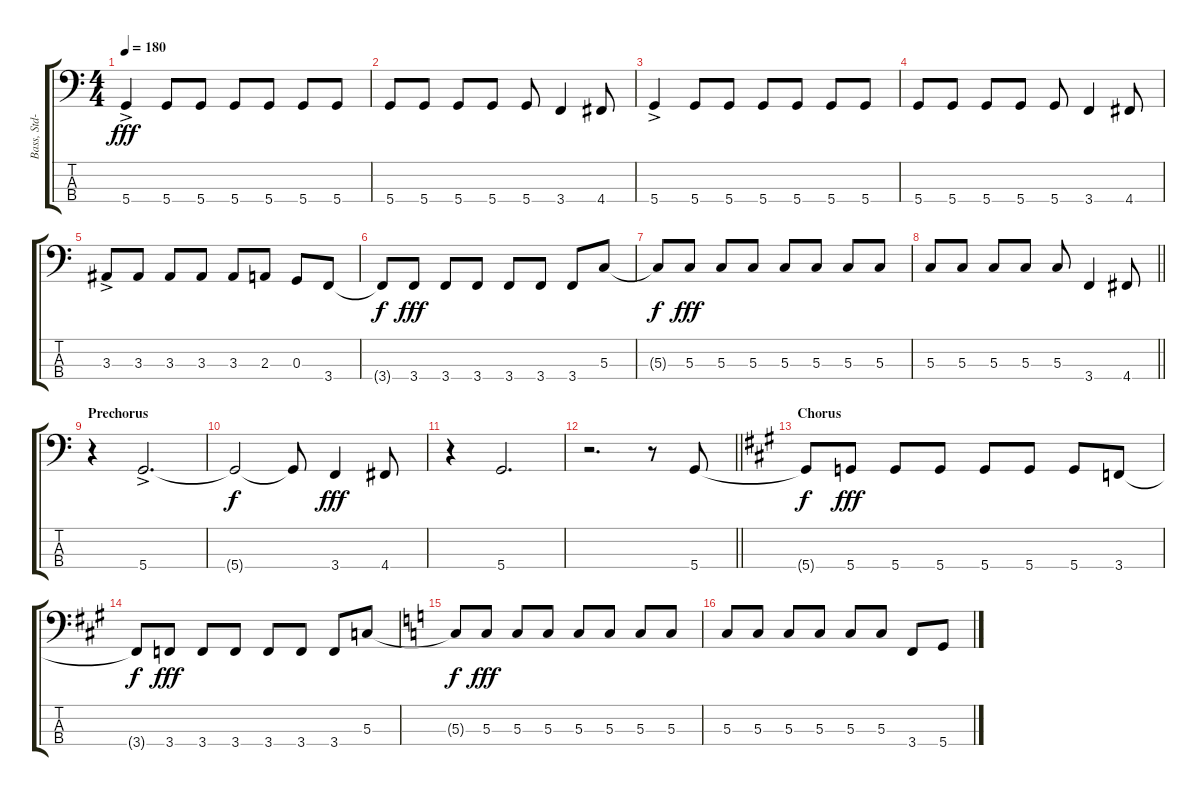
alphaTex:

\track ("Bass, Std-D" "Bass, Std-") {instrument electricbasspick}
\staff {score tabs}
\tuning (F2 C2 G1 D1) {hide}
\ts (4 4)
\tempo 180
\clef f4
\ks c
5.4{ac}.4{dy fff} 5.4.8 5.4.8 5.4.8 5.4.8 5.4.8 5.4.8 |
5.4.8 5.4.8 5.4.8 5.4.8 5.4.8 3.4.4 4.4.8 |
5.4{ac}.4 5.4.8 5.4.8 5.4.8 5.4.8 5.4.8 5.4.8 |
5.4.8 5.4.8 5.4.8 5.4.8 5.4.8 3.4.4 4.4.8 |
3.3{ac}.8 3.3.8 3.3.8 3.3.8 3.3.8 2.3.8 0.3.8 3.4.8 |
3.4{t}.8{dy f} 3.4.8{dy fff} 3.4.8 3.4.8 3.4.8 3.4.8 3.4.8 5.3.8 |
5.3{t}.8{dy f} 5.3.8{dy fff} 5.3.8 5.3.8 5.3.8 5.3.8 5.3.8 5.3.8 |
\barLineRight lightlight
5.3.8 5.3.8 5.3.8 5.3.8 5.3.8 3.4.4 4.4.8 |
\section ("" "Prechorus")
r.4 5.4{ac}.2{d} |
5.4{t}.2{dy f} 5.4{t}.8 3.4.4{dy fff} 4.4.8 |
r.4 5.4.2{d} |
\barLineRight lightlight
r.2{d} r.8 5.4.8 |
\section ("" "Chorus")
\ks a
5.4{t}.8{dy f} 5.4.8{dy fff} 5.4.8 5.4.8 5.4.8 5.4.8 5.4.8 3.4.8 |
3.4{t}.8{dy f} 3.4.8{dy fff} 3.4.8 3.4.8 3.4.8 3.4.8 3.4.8 5.3.8 |
\ks c
5.3{t}.8{dy f} 5.3.8{dy fff} 5.3.8 5.3.8 5.3.8 5.3.8 5.3.8 5.3.8 |
5.3.8 5.3.8 5.3.8 5.3.8 5.3.8 5.3.8 3.4.8 5.4.8
